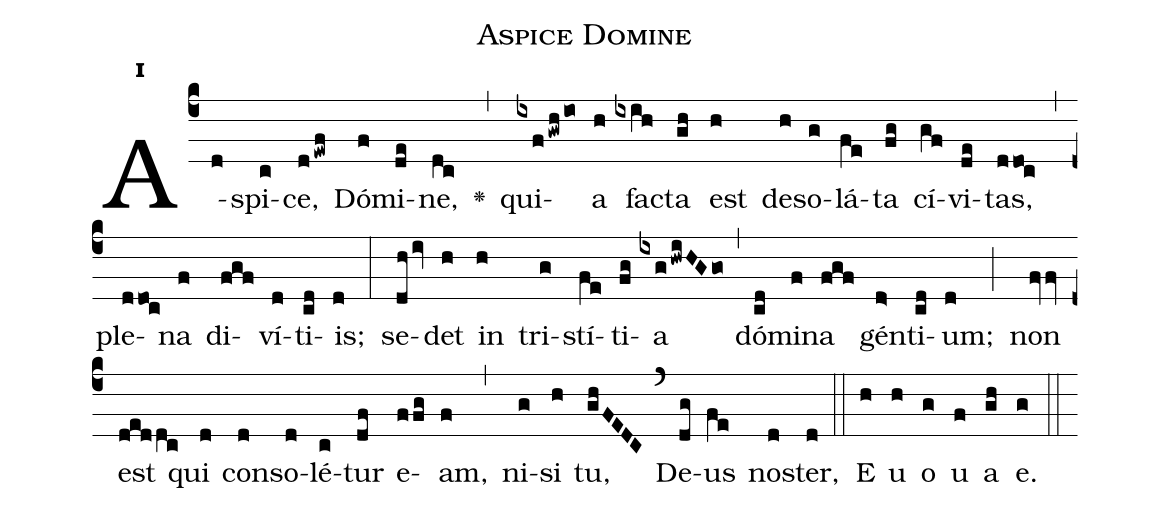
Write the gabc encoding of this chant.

name:Aspice Domine;
office-part:Antiphona;
mode:1;
%%
initial-style: 1;
name: Aspice Domine;
book: Antiphonae & Responsoria/Tomus IV, p. 17;
occasion: Dominica XXIII per Annum;
office-part: 1V Ant M ad lib;
annotation: 1g;
centering-scheme: english;
font: OFLSortsMillGoudy;
height: 11;
width: 4.5;
%%
(c4)A(d)spi(c)ce,(dewf) Dó(f)mi(de)ne,(dc) <v>\greheightstar</v>(,) qui(ixfgwh/io)a(h) fa(ixih)cta(gh) est(h) de(h)so(g)lá(fe)ta(fg) cí(gf)vi(de)tas,(ddoc) (,) ple(ddoc)na(f) di(fgf)ví(d)ti(cd)is;(d) (:) se(dhiv)det(h) in(h) tri(g)stí(fe)ti(fg)a(ixghwiHGgo) (,) dó(cd)mi(f)na(fgf) gén(d>)ti(cd)um;(d) (;) non(fvv) est(ded/dc) qui(d) con(d)so(d)lé(c)tur(df) e(ffg)am,(f) (,) ni(g)si(h) tu,(ghFEDC) (`) De(dg)us(fe) no(d)ster,(d) (::) E(h) u(h) o(g) u(f) a(gh) e.(g) (::)
